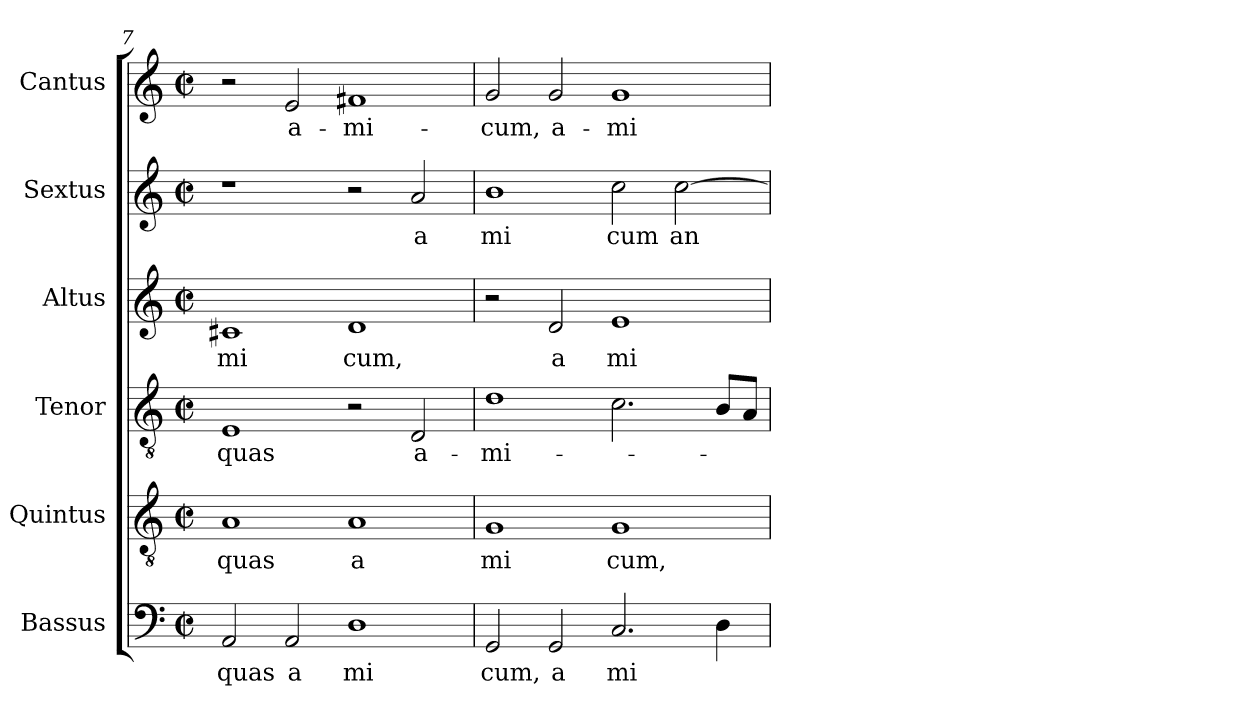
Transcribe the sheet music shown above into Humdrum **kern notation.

**kern	**text	**kern	**text	**kern	**text	**kern	**text	**kern	**text	**kern	**text
*part6	*part6	*part5	*part5	*part4	*part4	*part3	*part3	*part2	*part2	*part1	*part1
*staff6	*staff6	*staff5	*staff5	*staff4	*staff4	*staff3	*staff3	*staff2	*staff2	*staff1	*staff1
*I"Bassus	*	*I"Quintus	*	*I"Tenor	*	*I"Altus	*	*I"Sextus	*	*I"Cantus	*
*clefF4	*	*clefGv2	*	*clefGv2	*	*clefG2	*	*clefG2	*	*clefG2	*
*M2/2	*	*M2/2	*	*M2/2	*	*M2/2	*	*M2/2	*	*M2/2	*
*met(c|)	*	*met(c|)	*	*met(c|)	*	*met(c|)	*	*met(c|)	*	*met(c|)	*
=7	=7	=7	=7	=7	=7	=7	=7	=7	=7	=7	=7
!	!LO:LY:b:cj	!	!LO:LY:b:cj	!	!LO:LY:b:cj	!	!LO:LY:b:cj	!	!	!	!
2AA/	quas	1A	quas	1E	-quas	1c#X	mi	1r	.	2r	.
!	!LO:LY:b:cj	!	!	!	!	!	!	!	!	!	!LO:LY:b:cj
2AA/	a	.	.	.	.	.	.	.	.	2e/	a-
!	!LO:LY:b:cj	!	!LO:LY:b:cj	!	!	!	!LO:LY:b:cj	!	!	!	!LO:LY:b:cj
1D	mi	1A	a	2r	.	1d	cum,	2r	.	1f#X	-mi-
!	!	!	!	!	!LO:LY:b:cj	!	!	!	!LO:LY:b:cj	!	!
.	.	.	.	2D/	a-	.	.	2a/	a	.	.
=8	=8	=8	=8	=8	=8	=8	=8	=8	=8	=8	=8
!	!LO:LY:b:cj	!	!LO:LY:b:cj	!	!LO:LY:b:cj	!	!	!	!LO:LY:b:cj	!	!LO:LY:b:cj
2GG/	cum,	1G	mi	1d	-mi-	2r	.	1b	mi	2g/	-cum,
!	!LO:LY:b:cj	!	!	!	!	!	!LO:LY:b:cj	!	!	!	!LO:LY:b:cj
2GG/	a	.	.	.	.	2d/	a	.	.	2g/	a-
!	!LO:LY:b	!	!LO:LY:b:cj	!	!	!	!LO:LY:b:cj	!	!LO:LY:b:cj	!	!LO:LY:b:cj
2.C/	mi	1G	cum,	2.c\	.	1e	mi	2cc\	cum	1g	-mi-
!	!	!	!	!	!	!	!	!	!LO:LY:b:cj	!	!
.	.	.	.	.	.	.	.	[>2cc\	an	.	.
4D\	.	.	.	8B/L	.	.	.	.	.	.	.
.	.	.	.	8A/J	.	.	.	.	.	.	.
=	=	=	=	=	=	=	=	=	=	=	=
*-	*-	*-	*-	*-	*-	*-	*-	*-	*-	*-	*-
